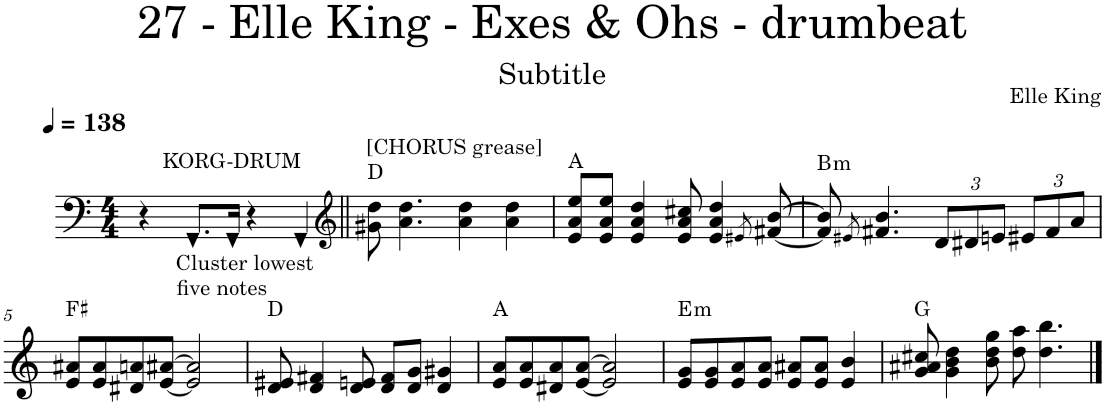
**kern	**harte
*part1	*part1
*staff1	*
*I"Piano	*
*I'Pno.	*
*clefF4	*
*k[]	*
*M4/4	*
*MM138	*
=1	=1
!LO:TX:a:t=KORG-DRUM	!
4r	.
!LO:TX:b:t=Cluster lowest	!
!LO:TX:b:t=five notes	!
8.GG/L	.
16GG/Jk	.
4r	.
4GG/	.
=2||	=2||
*clefG2	*
!LO:TX:a:t=[CHORUS grease]	!
8g#X\ 8dd\	D:maj
4.a\ 4.dd\	.
4a\ 4dd\	.
4a\ 4dd\	.
=3	=3
8e/ 8a/ 8ee/L	A:maj
8e/ 8a/ 8ee/J	.
4e/ 4a/ 4dd/	.
8e/ 8a/ 8cc#X/	.
4e/ 4a/ 4dd/	.
8qe#X/	.
[8f#X/ [8b/	.
=4	=4
!	!LO:H:kt=m
8f#/] 8b/]	B:min
8qe#X/	.
4.f#X/ 4.b/	.
*Xbrackettup	*
12d/L	.
12d#X/	.
12en/J	.
12e#X/L	.
12f#/	.
12a/J	.
!!LO:LB:g=z
=5	=5
8e/ 8a#X/L	F#:maj
8e/ 8a#/	.
8d#X/ 8an/	.
[8e/ [8a#X/J	.
2e/] 2a#/]	.
=6	=6
8d/ 8e#X/	D:maj
4d/ 4f#X/	.
8d/ 8en/	.
8d/ 8f#/L	.
8d/ 8g/J	.
4d/ 4g#X/	.
=7	=7
8e/ 8a/L	A:maj
8e/ 8a/	.
8d#X/ 8a/	.
[8e/ [8a/J	.
2e/] 2a/]	.
=8	=8
!	!LO:H:kt=m
8e/ 8g/L	E:min
8e/ 8g/	.
8e/ 8a/	.
8e/ 8a/J	.
8e/ 8a#X/L	.
8e/ 8a#/J	.
4e/ 4b/	.
=9	=9
8g/ 8a#X/ 8cc#X/	G:maj
4g\ 4b\ 4dd\	.
8b\ 8dd\ 8gg\	.
8dd\ 8aa\	.
4.dd\ 4.bb\	.
==	==
*-	*-
